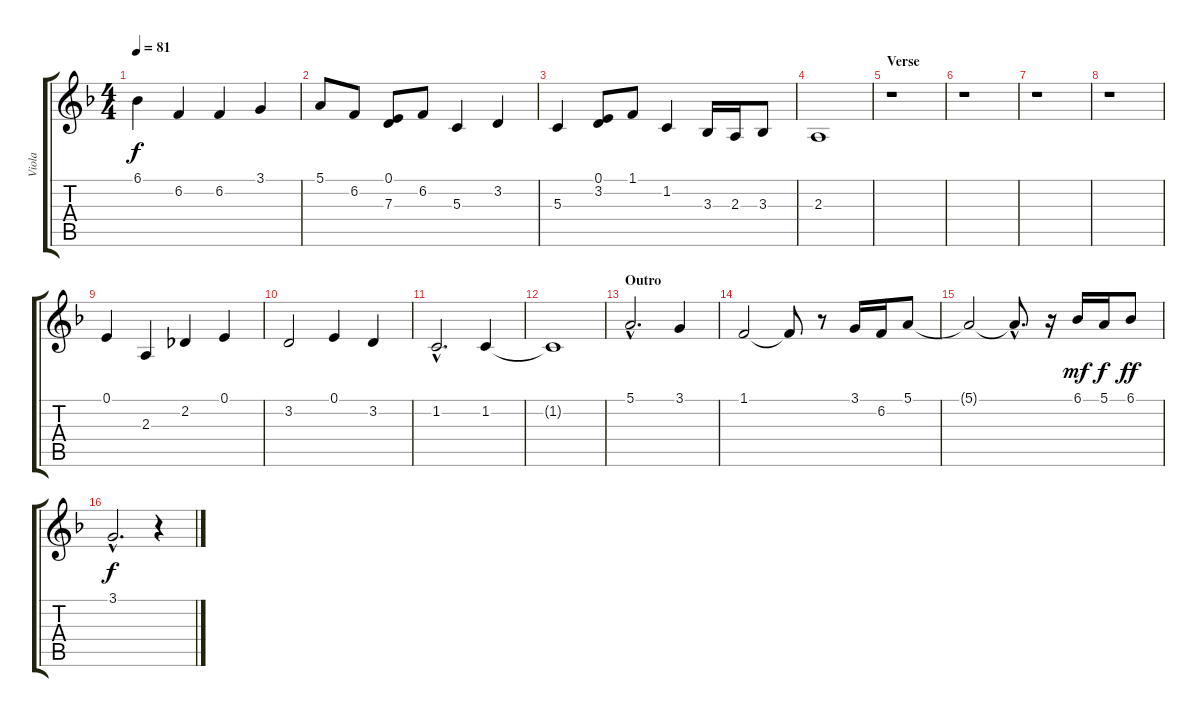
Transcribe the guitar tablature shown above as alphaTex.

\track ("Viola" "Viola") {instrument viola}
\staff {score tabs}
\tuning (E4 B3 G3 D3 A2 E2) {hide}
\ts (4 4)
\tempo 81
\clef g2
\ks f
6.1.4{dy f} 6.2.4 6.2.4 3.1.4 |
5.1.8 6.2.8 (0.1 7.3).8 6.2.8 5.3.4 3.2.4 |
5.3.4 (0.1 3.2).8 1.1.8 1.2.4 3.3.16 2.3.16 3.3.8 |
2.3.1 |
\section ("" "Verse")
r.1 |
r.1 |
r.1 |
r.1 |
0.1.4 2.3.4 2.2.4 0.1.4 |
3.2.2 0.1.4 3.2.4 |
1.2{hac}.2{d} 1.2.4 |
1.2{t}.1 |
\section ("" "Outro")
5.1{hac}.2{d} 3.1.4 |
1.1.2 1.1{t}.8 r.8 3.1.16 6.2.16 5.1.8 |
5.1{t}.2 5.1{hac t}.8{d} r.16 6.1.16{dy mf} 5.1.16{dy f} 6.1.8{dy ff} |
3.1{hac}.2{d dy f} r.4
